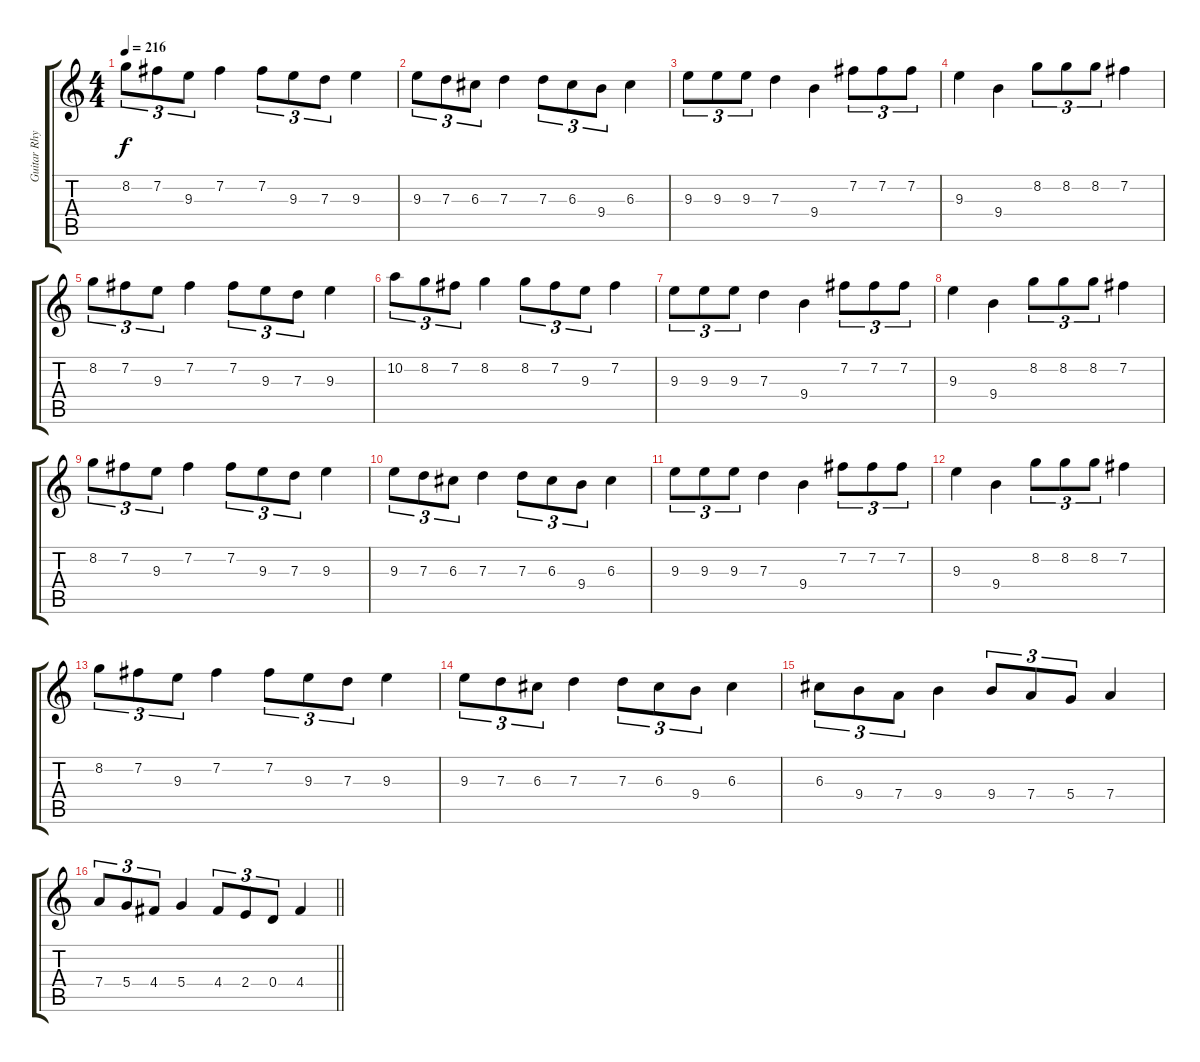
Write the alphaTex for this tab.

\track ("Guitar Rhythm" "Guitar Rhy") {instrument electricguitarclean}
\staff {score tabs}
\tuning (E4 B3 G3 D3 A2 E2) {hide}
\ts (4 4)
\tempo 216
\clef g2
\ks c
8.2.8{tu (3 2) dy f} 7.2.8{tu (3 2)} 9.3.8{tu (3 2)} 7.2.4 7.2.8{tu (3 2)} 9.3.8{tu (3 2)} 7.3.8{tu (3 2)} 9.3.4 |
9.3.8{tu (3 2)} 7.3.8{tu (3 2)} 6.3.8{tu (3 2)} 7.3.4 7.3.8{tu (3 2)} 6.3.8{tu (3 2)} 9.4.8{tu (3 2)} 6.3.4 |
9.3.8{tu (3 2)} 9.3.8{tu (3 2)} 9.3.8{tu (3 2)} 7.3.4 9.4.4 7.2.8{tu (3 2)} 7.2.8{tu (3 2)} 7.2.8{tu (3 2)} |
9.3.4 9.4.4 8.2.8{tu (3 2)} 8.2.8{tu (3 2)} 8.2.8{tu (3 2)} 7.2.4 |
8.2.8{tu (3 2)} 7.2.8{tu (3 2)} 9.3.8{tu (3 2)} 7.2.4 7.2.8{tu (3 2)} 9.3.8{tu (3 2)} 7.3.8{tu (3 2)} 9.3.4 |
10.2.8{tu (3 2)} 8.2.8{tu (3 2)} 7.2.8{tu (3 2)} 8.2.4 8.2.8{tu (3 2)} 7.2.8{tu (3 2)} 9.3.8{tu (3 2)} 7.2.4 |
9.3.8{tu (3 2)} 9.3.8{tu (3 2)} 9.3.8{tu (3 2)} 7.3.4 9.4.4 7.2.8{tu (3 2)} 7.2.8{tu (3 2)} 7.2.8{tu (3 2)} |
9.3.4 9.4.4 8.2.8{tu (3 2)} 8.2.8{tu (3 2)} 8.2.8{tu (3 2)} 7.2.4 |
8.2.8{tu (3 2)} 7.2.8{tu (3 2)} 9.3.8{tu (3 2)} 7.2.4 7.2.8{tu (3 2)} 9.3.8{tu (3 2)} 7.3.8{tu (3 2)} 9.3.4 |
9.3.8{tu (3 2)} 7.3.8{tu (3 2)} 6.3.8{tu (3 2)} 7.3.4 7.3.8{tu (3 2)} 6.3.8{tu (3 2)} 9.4.8{tu (3 2)} 6.3.4 |
9.3.8{tu (3 2)} 9.3.8{tu (3 2)} 9.3.8{tu (3 2)} 7.3.4 9.4.4 7.2.8{tu (3 2)} 7.2.8{tu (3 2)} 7.2.8{tu (3 2)} |
9.3.4 9.4.4 8.2.8{tu (3 2)} 8.2.8{tu (3 2)} 8.2.8{tu (3 2)} 7.2.4 |
8.2.8{tu (3 2)} 7.2.8{tu (3 2)} 9.3.8{tu (3 2)} 7.2.4 7.2.8{tu (3 2)} 9.3.8{tu (3 2)} 7.3.8{tu (3 2)} 9.3.4 |
9.3.8{tu (3 2)} 7.3.8{tu (3 2)} 6.3.8{tu (3 2)} 7.3.4 7.3.8{tu (3 2)} 6.3.8{tu (3 2)} 9.4.8{tu (3 2)} 6.3.4 |
6.3.8{tu (3 2)} 9.4.8{tu (3 2)} 7.4.8{tu (3 2)} 9.4.4 9.4.8{tu (3 2)} 7.4.8{tu (3 2)} 5.4.8{tu (3 2)} 7.4.4 |
\barLineRight lightlight
7.4.8{tu (3 2)} 5.4.8{tu (3 2)} 4.4.8{tu (3 2)} 5.4.4 4.4.8{tu (3 2)} 2.4.8{tu (3 2)} 0.4.8{tu (3 2)} 4.4.4
